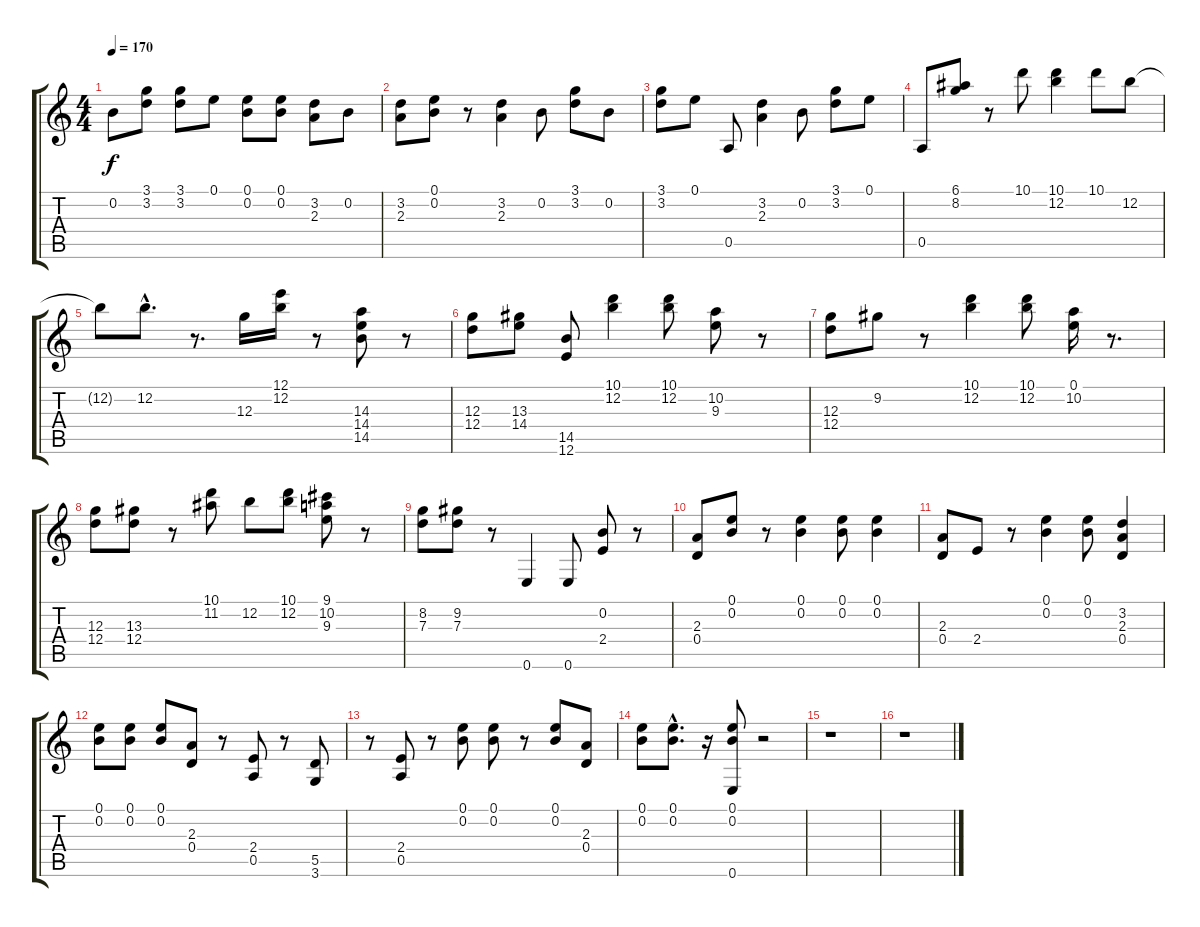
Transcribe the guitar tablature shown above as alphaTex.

\track "" {instrument distortionguitar}
\staff {score tabs}
\tuning (E4 B3 G3 D3 A2 E2) {hide}
\ts (4 4)
\tempo 170
\clef g2
\ks c
0.2.8{dy f} (3.1 3.2).8 (3.1 3.2).8 0.1.8 (0.1 0.2).8 (0.1 0.2).8 (3.2 2.3).8 0.2.8 |
(3.2 2.3).8 (0.1 0.2).8 r.8 (3.2 2.3).4 0.2.8 (3.1 3.2).8 0.2.8 |
(3.1 3.2).8 0.1.8 0.5.8 (3.2 2.3).4 0.2.8 (3.1 3.2).8 0.1.8 |
0.5.8 (6.1 8.2).8 r.8 10.1.8 (10.1 12.2).4 10.1.8 12.2.8 |
12.2{t}.8 12.2{hac}.8{d} r.8{d} 12.3.16 (12.1 12.2).16 r.8 (14.3 14.4 14.5).8 r.8 |
(12.3 12.4).8 (13.3 14.4).8 (14.5 12.6).8 (10.1 12.2).4 (10.1 12.2).8 (10.2 9.3).8 r.8 |
(12.3 12.4).8 9.2.8 r.8 (10.1 12.2).4 (10.1 12.2).8 (0.1 10.2).16 r.8{d} |
(12.3 12.4).8 (13.3 12.4).8 r.8 (10.1 11.2).8 12.2.8 (10.1 12.2).8 (9.1 10.2 9.3).8 r.8 |
(8.2 7.3).8 (9.2 7.3).8 r.8 0.6.4 0.6.8 (0.2 2.4).8 r.8 |
(2.3 0.4).8 (0.1 0.2).8 r.8 (0.1 0.2).4 (0.1 0.2).8 (0.1 0.2).4 |
(2.3 0.4).8 2.4.8 r.8 (0.1 0.2).4 (0.1 0.2).8 (3.2 2.3 0.4).4 |
(0.1 0.2).8 (0.1 0.2).8 (0.1 0.2).8 (2.3 0.4).8 r.8 (2.4 0.5).8 r.8 (5.5 3.6).8 |
r.8 (2.4 0.5).8 r.8 (0.1 0.2).8 (0.1 0.2).8 r.8 (0.1 0.2).8 (2.3 0.4).8 |
(0.1 0.2).8 (0.1{hac} 0.2{hac}).8{d} r.16 (0.1 0.2 0.6).8 r.2 |
r.1 |
r.1
